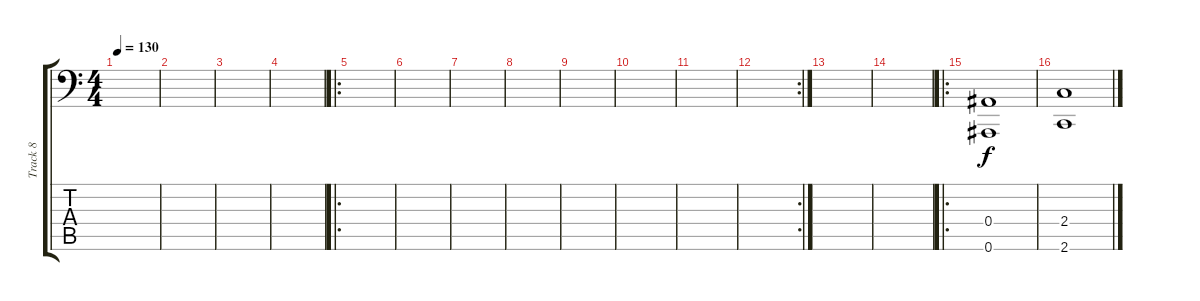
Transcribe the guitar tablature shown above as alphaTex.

\track ("Track 8" "Track 8") {instrument pad7halo}
\staff {score tabs}
\tuning (C4 G3 Eb3 Bb2 F2 Bb1) {hide}
\ts (4 4)
\tempo 130
\clef f4
\ks c
|
|
|
|
\ro
|
|
|
|
|
|
|
\rc 2
|
|
|
\ro
(0.4 0.6).1 |
(2.4 2.6).1
